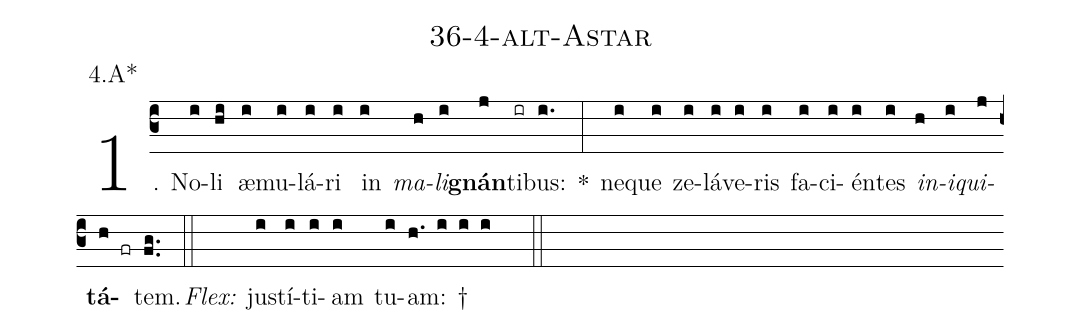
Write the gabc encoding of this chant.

name: 36-4-alt-Astar;
annotation: 4.A*;
%%
(c3)1. No(i)li(hi) æ(i)mu(i)lá(i)ri(i) in(i) <i>ma</i>(h)<i>li</i>(i)<b>gnán</b>(j)ti(ir)bus:(i.) *(:) ne(i)que(i) ze(i)lá(i)ve(i)ris(i) fa(i)ci(i)én(i)tes(i) <i>in</i>(h)<i>i</i>(i)<i>qui</i>(j)<b>tá</b>(h fr)tem.(fg..) (::)
<i>Flex:</i>()  jus(i)tí(i)ti(i)am(i) tu(i)am: †(h. i i i  ::)
